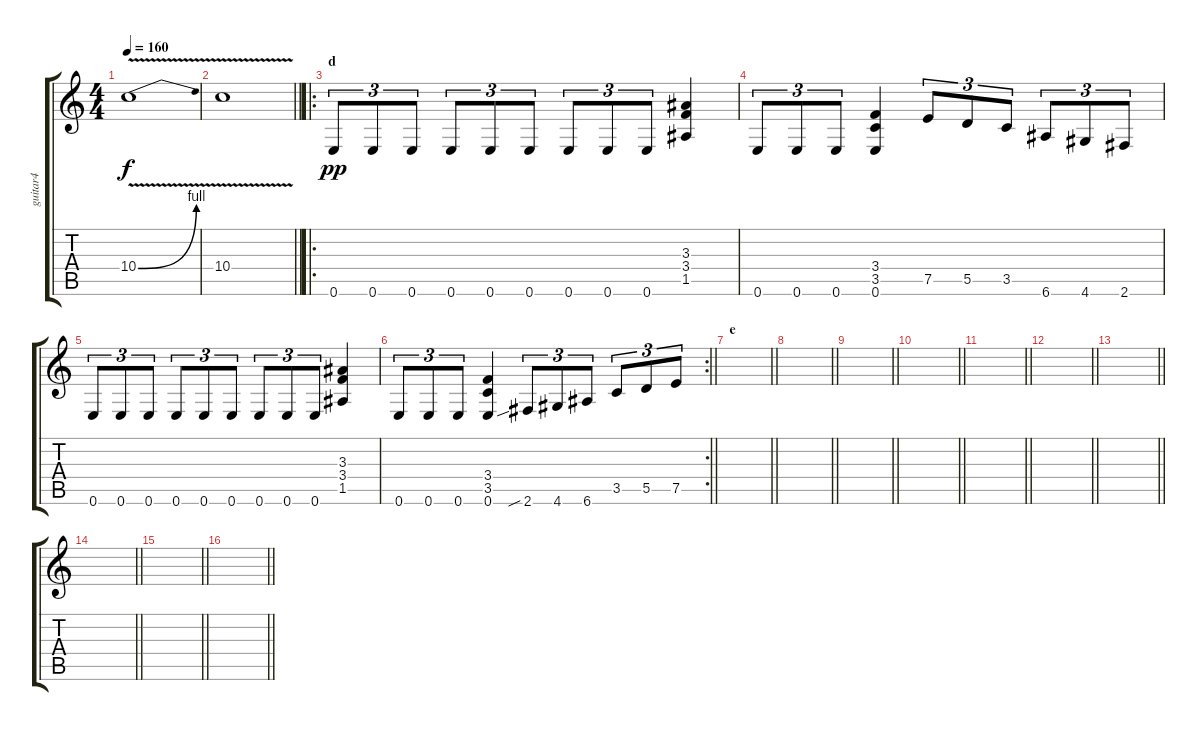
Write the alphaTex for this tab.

\track ("guitar4" "guitar4") {instrument distortionguitar}
\staff {score tabs}
\tuning (E4 B3 G3 D3 A2 E2) {hide}
\ts (4 4)
\tempo 160
\clef g2
\ks c
10.4{be (bend 0 0 60 4) v}.1{dy f} |
\barLineRight lightlight
10.4{v}.1 |
\ro
\section ("" "d")
0.6.8{tu (3 2) dy pp} 0.6.8{tu (3 2)} 0.6.8{tu (3 2)} 0.6.8{tu (3 2)} 0.6.8{tu (3 2)} 0.6.8{tu (3 2)} 0.6.8{tu (3 2)} 0.6.8{tu (3 2)} 0.6.8{tu (3 2)} (3.3 3.4 1.5).4 |
0.6.8{tu (3 2)} 0.6.8{tu (3 2)} 0.6.8{tu (3 2)} (3.4 3.5 0.6).4 7.5.8{tu (3 2)} 5.5.8{tu (3 2)} 3.5.8{tu (3 2)} 6.6.8{tu (3 2)} 4.6.8{tu (3 2)} 2.6.8{tu (3 2)} |
0.6.8{tu (3 2)} 0.6.8{tu (3 2)} 0.6.8{tu (3 2)} 0.6.8{tu (3 2)} 0.6.8{tu (3 2)} 0.6.8{tu (3 2)} 0.6.8{tu (3 2)} 0.6.8{tu (3 2)} 0.6.8{tu (3 2)} (3.3 3.4 1.5).4 |
\rc 2
\barLineRight lightlight
0.6.8{tu (3 2)} 0.6.8{tu (3 2)} 0.6.8{tu (3 2)} (3.4 3.5 0.6).4 2.6{sib}.8{tu (3 2)} 4.6.8{tu (3 2)} 6.6.8{tu (3 2)} 3.5.8{tu (3 2)} 5.5.8{tu (3 2)} 7.5.8{tu (3 2)} |
\section ("" "e")
\barLineRight lightlight
|
\barLineRight lightlight
|
\barLineRight lightlight
|
\barLineRight lightlight
|
\barLineRight lightlight
|
\barLineRight lightlight
|
\barLineRight lightlight
|
\barLineRight lightlight
|
\barLineRight lightlight
|
\barLineRight lightlight
